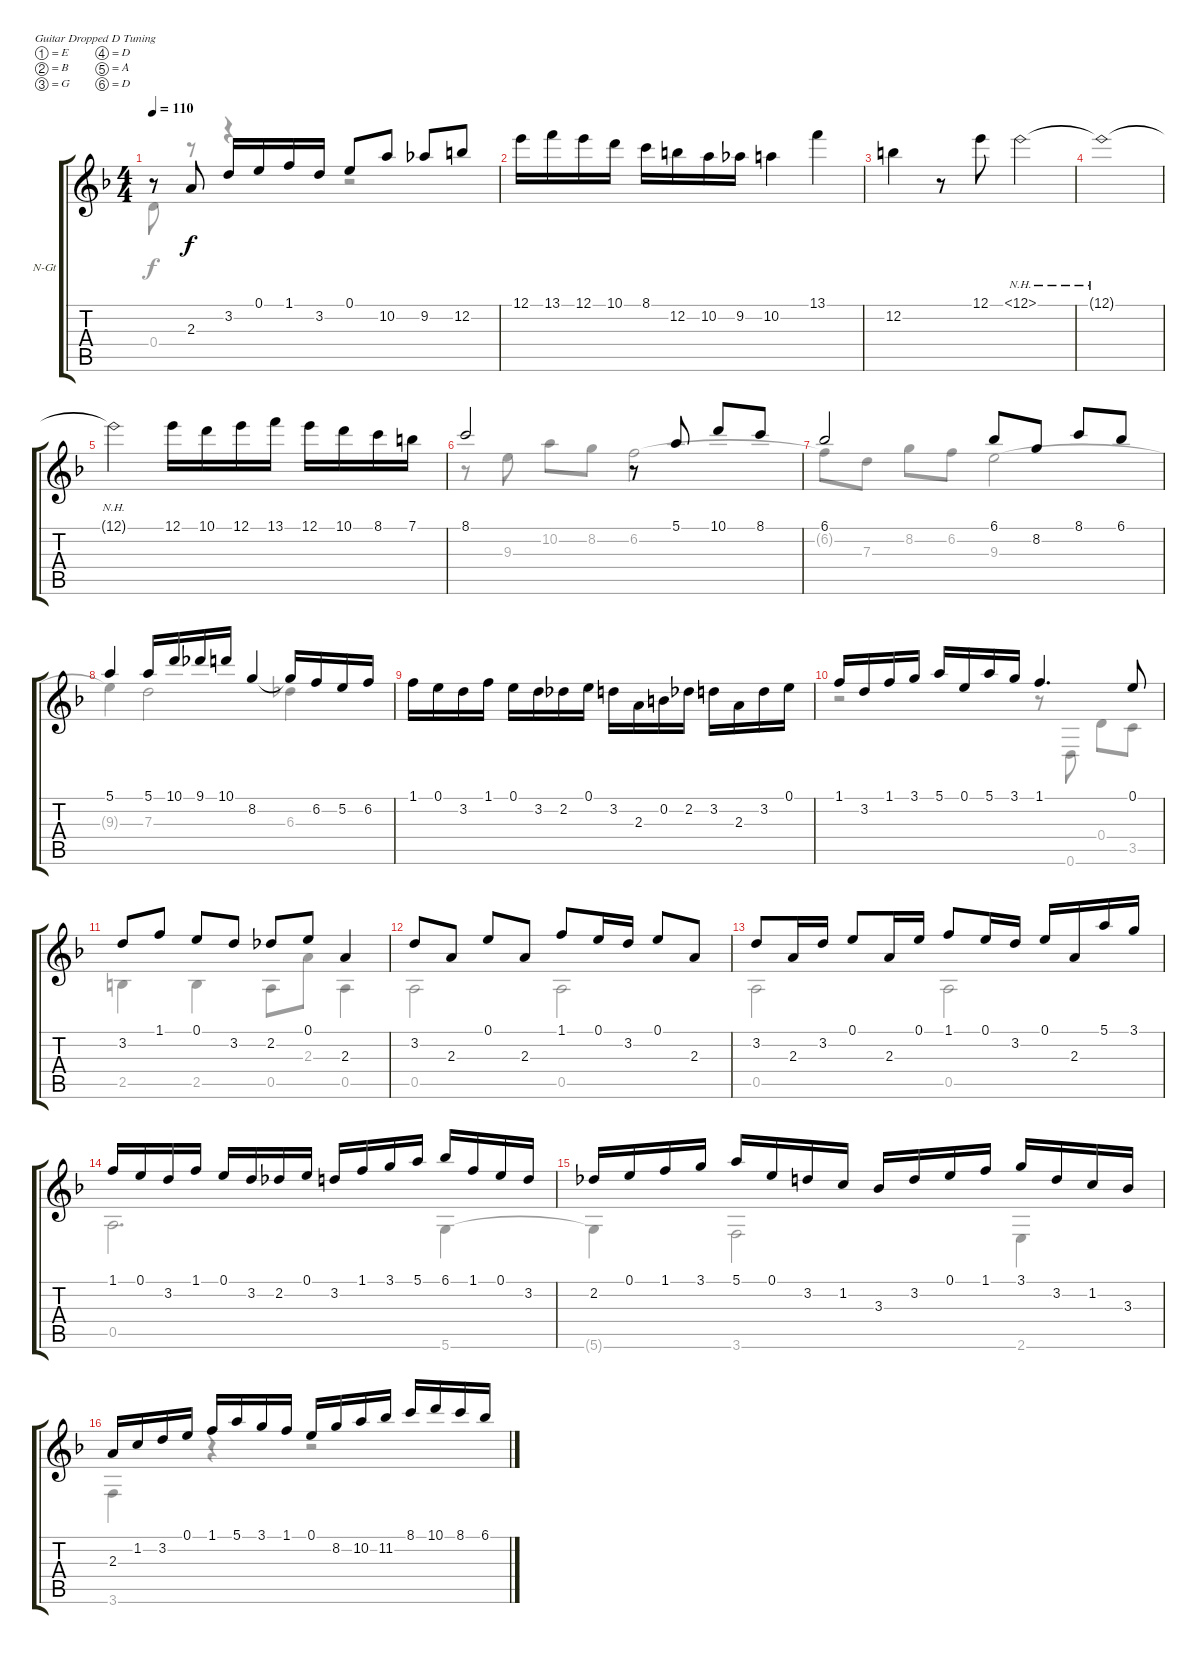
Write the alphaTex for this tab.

\bracketExtendMode groupsimilarinstruments
\firstSystemTrackNameOrientation horizontal
\otherSystemsTrackNameOrientation horizontal
\track ("Guitar 1" "N-Gt") {instrument acousticguitarnylon}
\staff {score tabs}
\tuning (E4 B3 G3 D3 A2 D2)
\voice
\ts (4 4)
\tempo 110
\clef g2
\ks f
r.8{dy f} 2.3.8 3.2.16 0.1.16 1.1.16 3.2.16 0.1.8 10.2.8 9.2.8 12.2.8 |
12.1.16 13.1.16 12.1.16 10.1.16 8.1.16 12.2.16 10.2.16 9.2.16 10.2.4 13.1.4 |
12.2.4 r.8 12.1.8 12.1{nh}.2 |
12.1{nh t}.1 |
12.1{nh t}.2 12.1.16 10.1.16 12.1.16 13.1.16 12.1.16 10.1.16 8.1.16 7.1.16 |
8.1.2 r.8 5.1.8 10.1.8 8.1.8 |
6.1.2 6.1.8 8.2.8 8.1.8 6.1.8 |
5.1.4 5.1.16 10.1.16 9.1.16 10.1.16 8.2.4 8.2{t}.16 6.2.16 5.2.16 6.2.16 |
1.1.16 0.1.16 3.2.16 1.1.16 0.1.16 3.2.16 2.2.16 0.1.16 3.2.16 2.3.16 0.2.16 2.2.16 3.2.16 2.3.16 3.2.16 0.1.16 |
1.1.16 3.2.16 1.1.16 3.1.16 5.1.16 0.1.16 5.1.16 3.1.16 1.1.4{d} 0.1.8 |
3.2.8 1.1.8 0.1.8 3.2.8 2.2.8 0.1.8 2.3.4 |
3.2.8 2.3.8 0.1.8 2.3.8 1.1.8 0.1.16 3.2.16 0.1.8 2.3.8 |
3.2.8 2.3.16 3.2.16 0.1.8 2.3.16 0.1.16 1.1.8 0.1.16 3.2.16 0.1.16 2.3.16 5.1.16 3.1.16 |
1.1.16 0.1.16 3.2.16 1.1.16 0.1.16 3.2.16 2.2.16 0.1.16 3.2.16 1.1.16 3.1.16 5.1.16 6.1.16 1.1.16 0.1.16 3.2.16 |
2.2.16 0.1.16 1.1.16 3.1.16 5.1.16 0.1.16 3.2.16 1.2.16 3.3.16 3.2.16 0.1.16 1.1.16 3.1.16 3.2.16 1.2.16 3.3.16 |
2.3.16 1.2.16 3.2.16 0.1.16 1.1.16 5.1.16 3.1.16 1.1.16 0.1.16 8.2.16 10.2.16 11.2.16 8.1.16 10.1.16 8.1.16 6.1.16
\voice
\clef g2
\ottava regular
\simile none
\ks f
0.4.8{dy f} r.8 r.4 r.2 |
|
|
|
|
r.8 9.3.8 10.2.8 8.2.8 6.2.2 |
6.2{t}.8 7.3.8 8.2.8 6.2.8 9.3.2 |
9.3{t}.4 7.3.2 6.3.4 |
|
r.2 r.8 0.6.8 0.4.8 3.5.8 |
2.5.4 2.5.4 0.5.8 2.3.8 0.5.4 |
0.5.2 0.5.2 |
0.5.2 0.5.2 |
0.5.2{d} 5.6.4 |
5.6{t}.4 3.6.2 2.6.4 |
3.6.4 r.4 r.2
